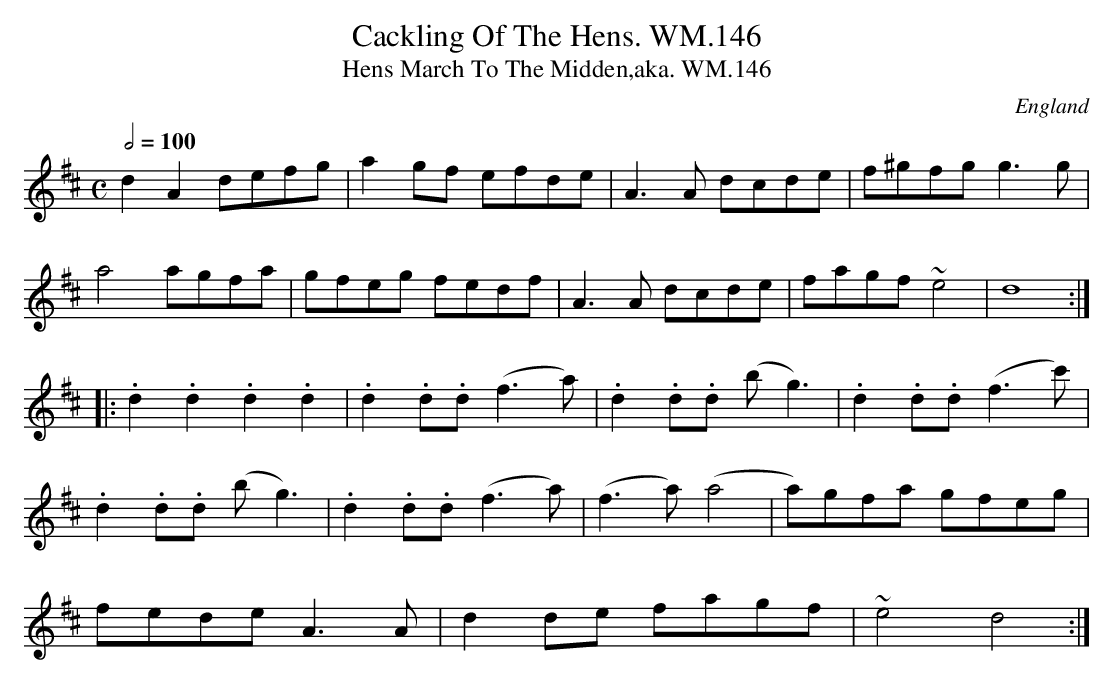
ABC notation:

X:1
T:Cackling Of The Hens. WM.146
T:Hens March To The Midden,aka. WM.146
L:1/8
M:C
O:England
Q:1/2=100
K:D
d2A2defg|a2gf efde|A3A dcde|f^gfgg3g|!
a4agfa|gfeg fedf|A3A dcde|fagf~e4|d8:|!
|:.d2.d2.d2.d2|.d2.d.d (f3a)|.d2.d.d (bg3)|.d2.d.d (f3c')|!
.d2.d.d (bg3)|.d2.d.d (f3a)|(f3a)(a4|a)gfa gfeg|!
fedeA3A|d2de fagf|~e4d4:|
